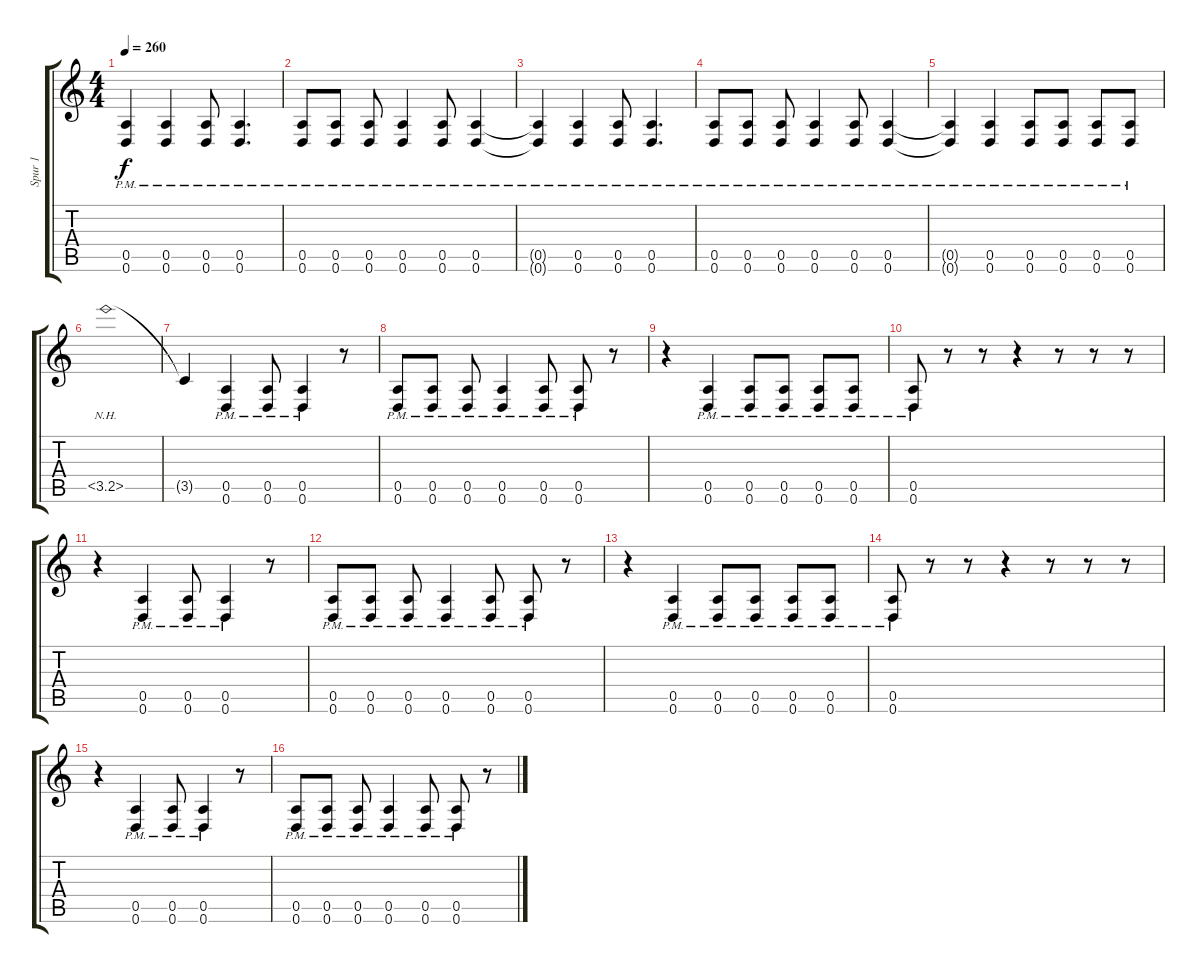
\track ("Spur 1" "Spur 1") {instrument distortionguitar}
\staff {score tabs}
\tuning (E4 B3 G3 D3 A2 D2) {hide}
\ts (4 4)
\tempo 260
\clef g2
\ks c
(0.5{pm t} 0.6{pm t}).4{dy f} (0.5{pm} 0.6{pm}).4 (0.5{pm} 0.6{pm}).8 (0.5{pm} 0.6{pm}).4{d} |
(0.5{pm} 0.6{pm}).8 (0.5{pm} 0.6{pm}).8 (0.5{pm} 0.6{pm}).8 (0.5{pm} 0.6{pm}).4 (0.5{pm} 0.6{pm}).8 (0.5{pm} 0.6{pm}).4 |
(0.5{pm t} 0.6{pm t}).4 (0.5{pm} 0.6{pm}).4 (0.5{pm} 0.6{pm}).8 (0.5{pm} 0.6{pm}).4{d} |
(0.5{pm} 0.6{pm}).8 (0.5{pm} 0.6{pm}).8 (0.5{pm} 0.6{pm}).8 (0.5{pm} 0.6{pm}).4 (0.5{pm} 0.6{pm}).8 (0.5{pm} 0.6{pm}).4 |
(0.5{pm t} 0.6{pm t}).4 (0.5{pm} 0.6{pm}).4 (0.5{pm} 0.6{pm}).8 (0.5{pm} 0.6{pm}).8 (0.5{pm} 0.6{pm}).8 (0.5{pm} 0.6{pm}).8 |
3.5{nh}.1 |
3.5{t}.4 (0.5{pm} 0.6{pm}).4 (0.5{pm} 0.6{pm}).8 (0.5{pm} 0.6{pm}).4 r.8 |
(0.5{pm} 0.6{pm}).8 (0.5{pm} 0.6{pm}).8 (0.5{pm} 0.6{pm}).8 (0.5{pm} 0.6{pm}).4 (0.5{pm} 0.6{pm}).8 (0.5{pm} 0.6{pm}).8 r.8 |
r.4 (0.5{pm} 0.6{pm}).4 (0.5{pm} 0.6{pm}).8 (0.5{pm} 0.6{pm}).8 (0.5{pm} 0.6{pm}).8 (0.5{pm} 0.6{pm}).8 |
(0.5{pm} 0.6{pm}).8 r.8 r.8 r.4 r.8 r.8 r.8 |
r.4 (0.5{pm} 0.6{pm}).4 (0.5{pm} 0.6{pm}).8 (0.5{pm} 0.6{pm}).4 r.8 |
(0.5{pm} 0.6{pm}).8 (0.5{pm} 0.6{pm}).8 (0.5{pm} 0.6{pm}).8 (0.5{pm} 0.6{pm}).4 (0.5{pm} 0.6{pm}).8 (0.5{pm} 0.6{pm}).8 r.8 |
r.4 (0.5{pm} 0.6{pm}).4 (0.5{pm} 0.6{pm}).8 (0.5{pm} 0.6{pm}).8 (0.5{pm} 0.6{pm}).8 (0.5{pm} 0.6{pm}).8 |
(0.5{pm} 0.6{pm}).8 r.8 r.8 r.4 r.8 r.8 r.8 |
r.4 (0.5{pm} 0.6{pm}).4 (0.5{pm} 0.6{pm}).8 (0.5{pm} 0.6{pm}).4 r.8 |
(0.5{pm} 0.6{pm}).8 (0.5{pm} 0.6{pm}).8 (0.5{pm} 0.6{pm}).8 (0.5{pm} 0.6{pm}).4 (0.5{pm} 0.6{pm}).8 (0.5{pm} 0.6{pm}).8 r.8
